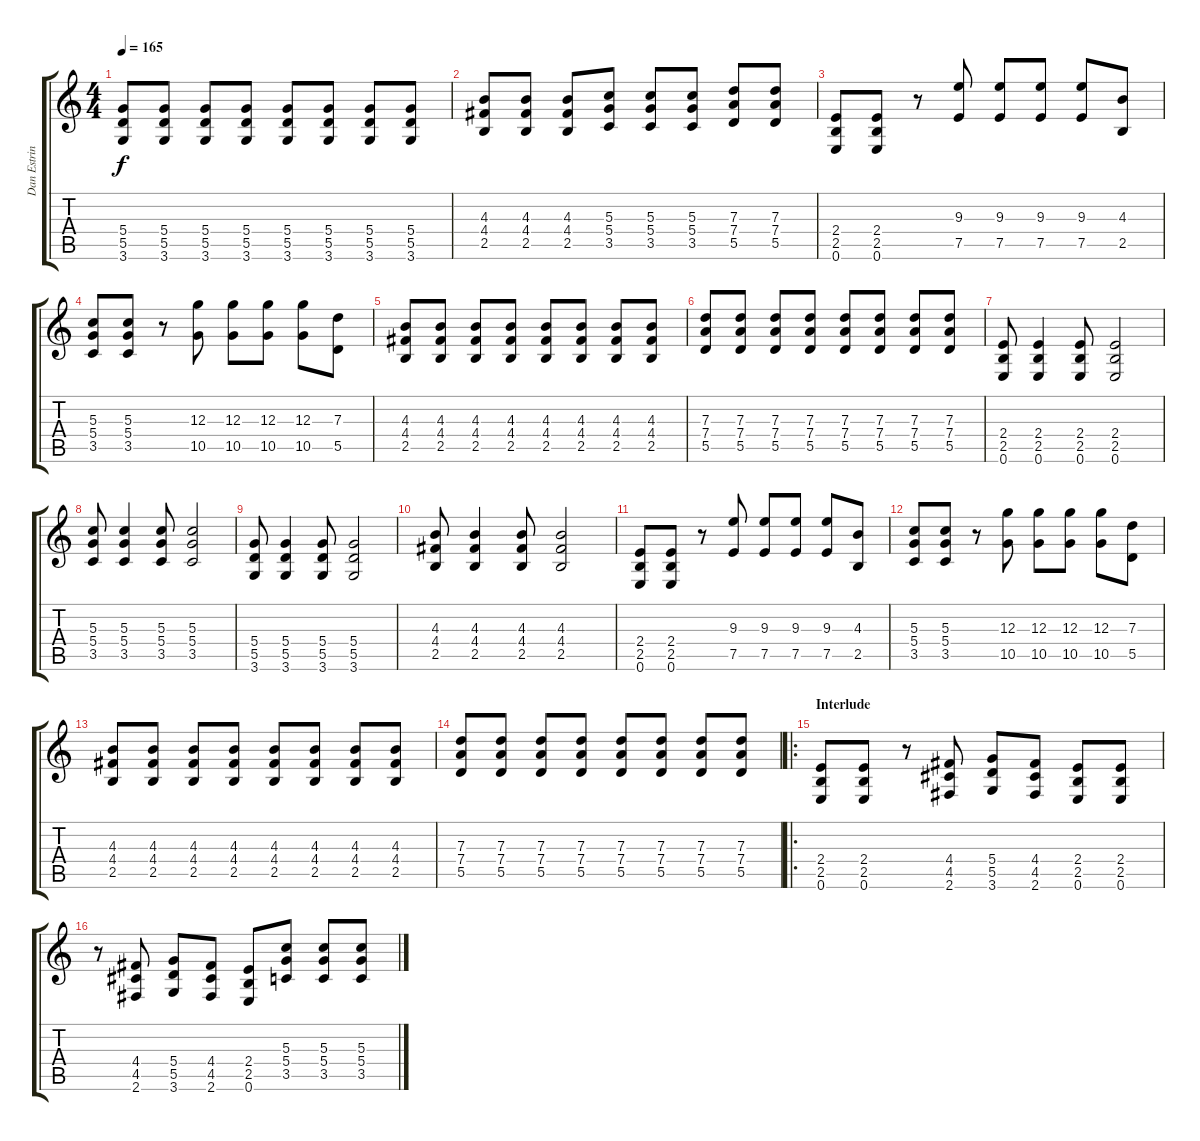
\track ("Dan Estrin doubled" "Dan Estrin") {instrument distortionguitar}
\staff {score tabs}
\tuning (E4 B3 G3 D3 A2 E2) {hide}
\ts (4 4)
\tempo 165
\clef g2
\ks c
(5.4 5.5 3.6).8{dy f} (5.4 5.5 3.6).8 (5.4 5.5 3.6).8 (5.4 5.5 3.6).8 (5.4 5.5 3.6).8 (5.4 5.5 3.6).8 (5.4 5.5 3.6).8 (5.4 5.5 3.6).8 |
(4.3 4.4 2.5).8 (4.3 4.4 2.5).8 (4.3 4.4 2.5).8 (5.3 5.4 3.5).8 (5.3 5.4 3.5).8 (5.3 5.4 3.5).8 (7.3 7.4 5.5).8 (7.3 7.4 5.5).8 |
(2.4 2.5 0.6).8 (2.4 2.5 0.6).8 r.8 (9.3 7.5).8 (9.3 7.5).8 (9.3 7.5).8 (9.3 7.5).8 (4.3 2.5).8 |
(5.3 5.4 3.5).8 (5.3 5.4 3.5).8 r.8 (12.3 10.5).8 (12.3 10.5).8 (12.3 10.5).8 (12.3 10.5).8 (7.3 5.5).8 |
(4.3 4.4 2.5).8 (4.3 4.4 2.5).8 (4.3 4.4 2.5).8 (4.3 4.4 2.5).8 (4.3 4.4 2.5).8 (4.3 4.4 2.5).8 (4.3 4.4 2.5).8 (4.3 4.4 2.5).8 |
(7.3 7.4 5.5).8 (7.3 7.4 5.5).8 (7.3 7.4 5.5).8 (7.3 7.4 5.5).8 (7.3 7.4 5.5).8 (7.3 7.4 5.5).8 (7.3 7.4 5.5).8 (7.3 7.4 5.5).8 |
(2.4 2.5 0.6).8 (2.4 2.5 0.6).4 (2.4 2.5 0.6).8 (2.4 2.5 0.6).2 |
(5.3 5.4 3.5).8 (5.3 5.4 3.5).4 (5.3 5.4 3.5).8 (5.3 5.4 3.5).2 |
(5.4 5.5 3.6).8 (5.4 5.5 3.6).4 (5.4 5.5 3.6).8 (5.4 5.5 3.6).2 |
(4.3 4.4 2.5).8 (4.3 4.4 2.5).4 (4.3 4.4 2.5).8 (4.3 4.4 2.5).2 |
(2.4 2.5 0.6).8 (2.4 2.5 0.6).8 r.8 (9.3 7.5).8 (9.3 7.5).8 (9.3 7.5).8 (9.3 7.5).8 (4.3 2.5).8 |
(5.3 5.4 3.5).8 (5.3 5.4 3.5).8 r.8 (12.3 10.5).8 (12.3 10.5).8 (12.3 10.5).8 (12.3 10.5).8 (7.3 5.5).8 |
(4.3 4.4 2.5).8 (4.3 4.4 2.5).8 (4.3 4.4 2.5).8 (4.3 4.4 2.5).8 (4.3 4.4 2.5).8 (4.3 4.4 2.5).8 (4.3 4.4 2.5).8 (4.3 4.4 2.5).8 |
(7.3 7.4 5.5).8 (7.3 7.4 5.5).8 (7.3 7.4 5.5).8 (7.3 7.4 5.5).8 (7.3 7.4 5.5).8 (7.3 7.4 5.5).8 (7.3 7.4 5.5).8 (7.3 7.4 5.5).8 |
\ro
\section ("" "Interlude")
(2.4 2.5 0.6).8 (2.4 2.5 0.6).8 r.8 (4.4 4.5 2.6).8 (5.4 5.5 3.6).8 (4.4 4.5 2.6).8 (2.4 2.5 0.6).8 (2.4 2.5 0.6).8 |
r.8 (4.4 4.5 2.6).8 (5.4 5.5 3.6).8 (4.4 4.5 2.6).8 (2.4 2.5 0.6).8 (5.3 5.4 3.5).8 (5.3 5.4 3.5).8 (5.3 5.4 3.5).8
